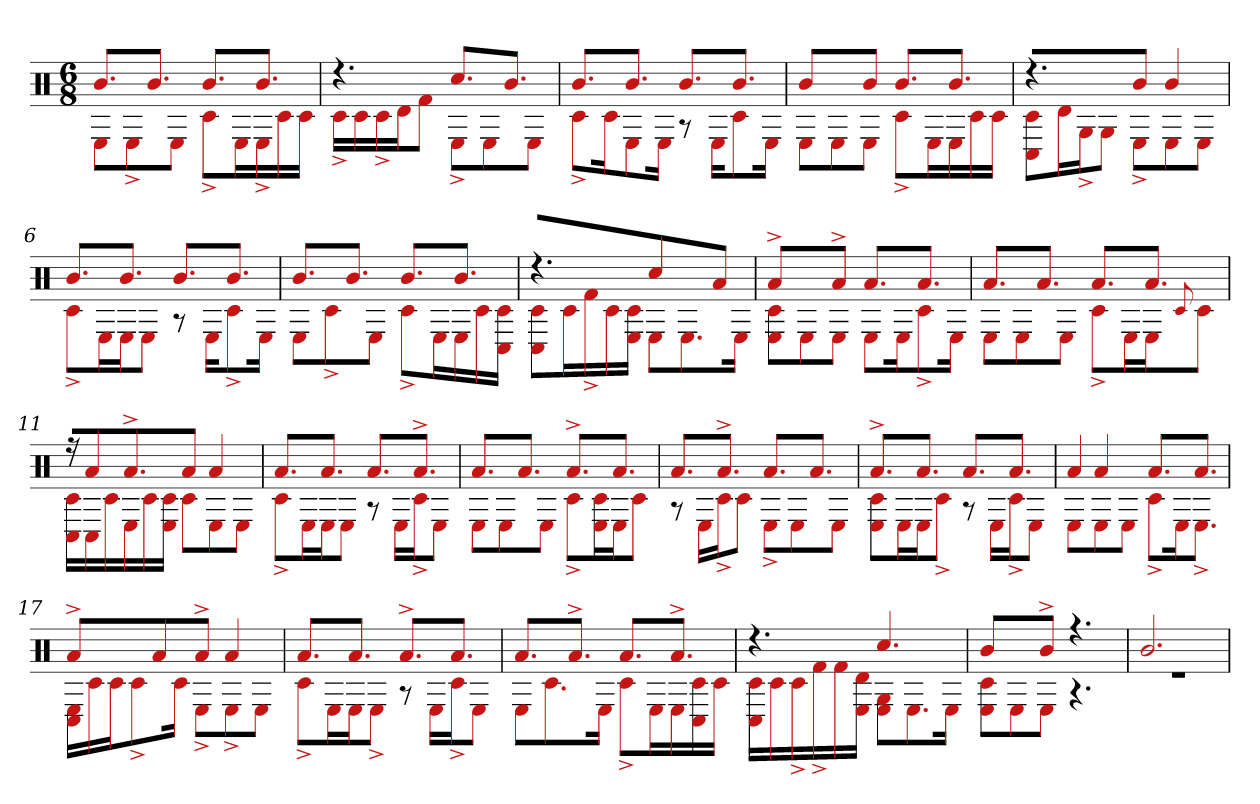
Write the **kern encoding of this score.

**kern
*part1
*staff1
*clefX
*k[]
*M6/8
=1
*^
8.bL	8EL
.	8E^
8.bJ	.
.	8EJ
8.bL	8c#^L
.	16EL
8.bJ	16E^
.	16c#
.	16c#JJ
=2	=2
4.r	16c#^LL
.	16c#
.	16c#^
.	16dJ
.	8f#J
8.cc#L	8E^L
.	8E
8.bJ	.
.	8EJ
=3	=3
8.bL	8c#^L
.	16c#k
8.bJ	8E
.	16EJk
8.bL	8r
.	16EKL
8.bJ	8c#
.	16EJk
=4	=4
4b	8EL
.	8E
8bJ	8EJ
8.bL	8c#^L
.	16EL
8.bJ	16E
.	16c#
.	16c#JJ
=5	=5
4.r	8c# 8C#L
.	16dL
.	16G^J
.	8GJ
8bJ	8E^L
4b	8E
.	8EJ
=6	=6
8.bL	8c#^L
.	16EL
8.bJ	16EJ
.	8EJ
8.bL	8r
.	16EKL
8.bJ	8c#^
.	16EJk
=7	=7
8.bL	8EL
.	8c#^
8.bJ	.
.	8EJ
8.bL	8c#^L
.	16EL
8.bJ	16E
.	16c#
.	16C# 16c#JJ
=8	=8
4.r	8c# 8C#L
.	16c#L
.	16f#^
.	16c#
.	16E 16c#JJ
4cc#	8EL
.	8.E
8aJ	.
.	16EJk
=9	=9
4a^	8E 8c#L
.	8E
8a^J	8EJ
8.aL	8EL
.	16Ek
8.aJ	8c#^
.	16EJk
=10	=10
8.aL	8EL
.	8E
8.aJ	.
.	8EJ
8.aL	8c#^L
.	16EL
8.aJ	16EJ
.	8qqc#
.	8c#J
=11	=11
16r	16c# 16C#LL
8aL	16C#
.	16c#
8.a^J	16E
.	16c#
.	16c# 16EJJ
8aJ	8c#L
4a	8E
.	8EJ
=12	=12
8.aL	8c#^L
.	16EL
8.aJ	16EJ
.	8EJ
8.aL	8r
.	16ELL
8.a^J	16c#^J
.	8EJ
=13	=13
8.aL	8EL
.	8E
8.aJ	.
.	8EJ
8.a^L	8c#^L
.	16E 16c#L
8.aJ	16EJ
.	8c#J
=14	=14
8.aL	8r
.	16ELL
8.a^J	16c#^J
.	8c#J
8.aL	8E^L
.	8E
8.aJ	.
.	8EJ
=15	=15
8.a^L	8c# 8EL
.	16EL
8.aJ	16EJ
.	8c#^J
8.aL	8r
.	16ELL
8.aJ	16c#^J
.	8EJ
=16	=16
8aJ	8EL
4a	8E
.	8EJ
8.aL	8c#^L
.	16Ek
8.aJ	8.E^J
=17	=17
4a^	16C# 16ELL
.	16c#
.	16c#J
.	8c#^
8aJ	.
.	16c#Jk
8a^J	8E^L
4a	8E^
.	8EJ
=18	=18
8.aL	8c#^L
.	16EL
8.aJ	16EJ
.	8E^J
8.a^L	8r
.	16ELL
8.aJ	16c#^J
.	8EJ
=19	=19
8.aL	8EL
.	8.c#
8.a^J	.
.	16EJk
8.aL	8c#^L
.	16EL
8.a^J	16E
.	16c# 16C#
.	16c#JJ
=20	=20
4.r	16c# 16C#LL
.	16c#
.	16c#^
.	16f#^
.	16f#
.	16E 16dJJ
4.cc#	8G 8EL
.	8.E
.	16EJk
=21	=21
4b	8E 8c#L
.	8E
8b^J	8EJ
4.r	4.r
=22	=22
2.b	2.r
*v	*v
=
*-
